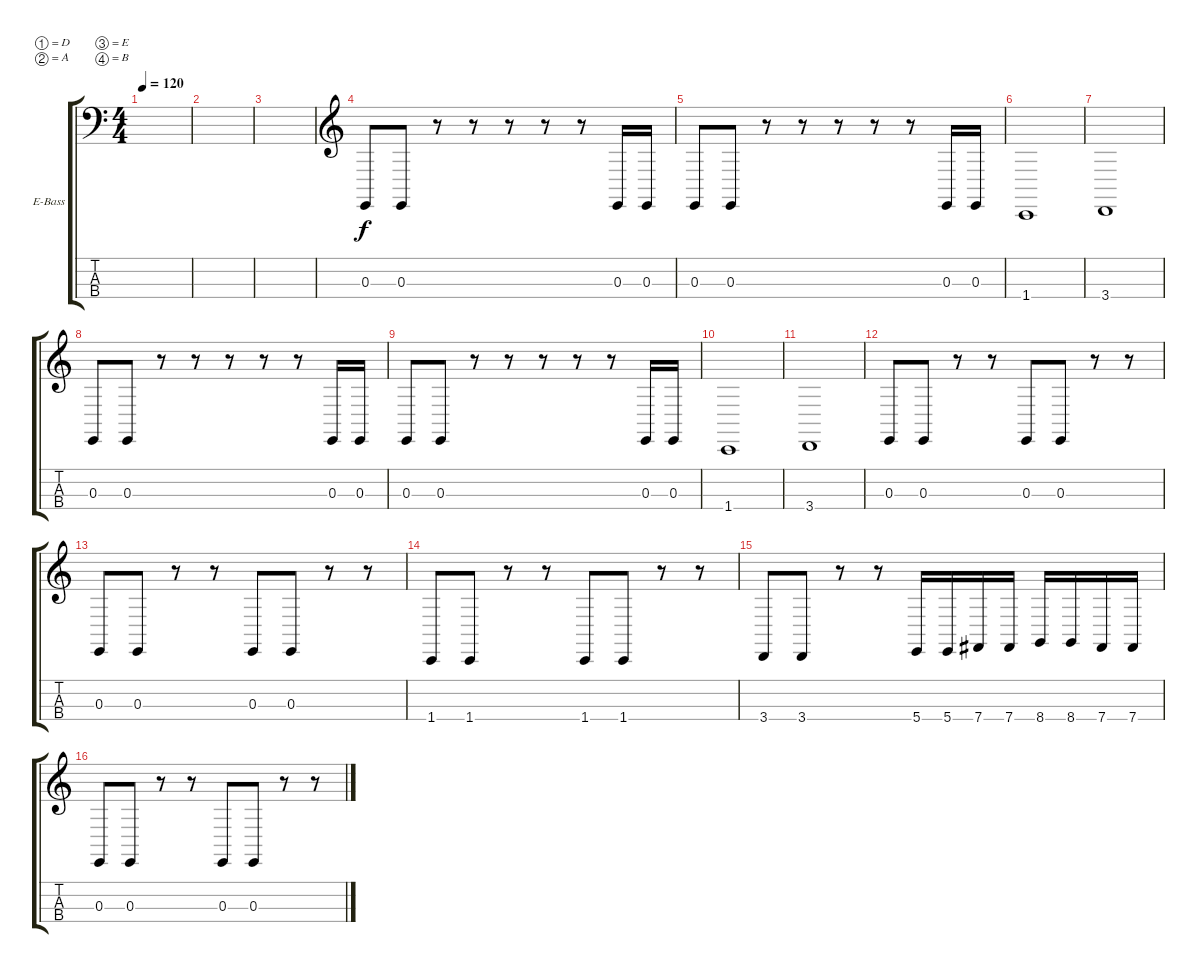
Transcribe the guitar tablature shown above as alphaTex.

\bracketExtendMode groupsimilarinstruments
\firstSystemTrackNameOrientation horizontal
\otherSystemsTrackNameOrientation horizontal
\track ("Bass" "E-Bass") {instrument electricbassfinger}
\staff {score tabs}
\tuning (D2 A1 E1 B0)
\ts (4 4)
\tempo 120
\clef f4
\ks c
|
|
|
\clef g2
0.3.8 0.3.8 r.8 r.8 r.8 r.8 r.8 0.3.16 0.3.16 |
0.3.8 0.3.8 r.8 r.8 r.8 r.8 r.8 0.3.16 0.3.16 |
1.4.1 |
3.4.1 |
0.3.8 0.3.8 r.8 r.8 r.8 r.8 r.8 0.3.16 0.3.16 |
0.3.8 0.3.8 r.8 r.8 r.8 r.8 r.8 0.3.16 0.3.16 |
1.4.1 |
3.4.1 |
0.3.8 0.3.8 r.8 r.8 0.3.8 0.3.8 r.8 r.8 |
0.3.8 0.3.8 r.8 r.8 0.3.8 0.3.8 r.8 r.8 |
1.4.8 1.4.8 r.8 r.8 1.4.8 1.4.8 r.8 r.8 |
3.4.8 3.4.8 r.8 r.8 5.4.16 5.4.16 7.4.16 7.4.16 8.4.16 8.4.16 7.4.16 7.4.16 |
0.3.8 0.3.8 r.8 r.8 0.3.8 0.3.8 r.8 r.8
